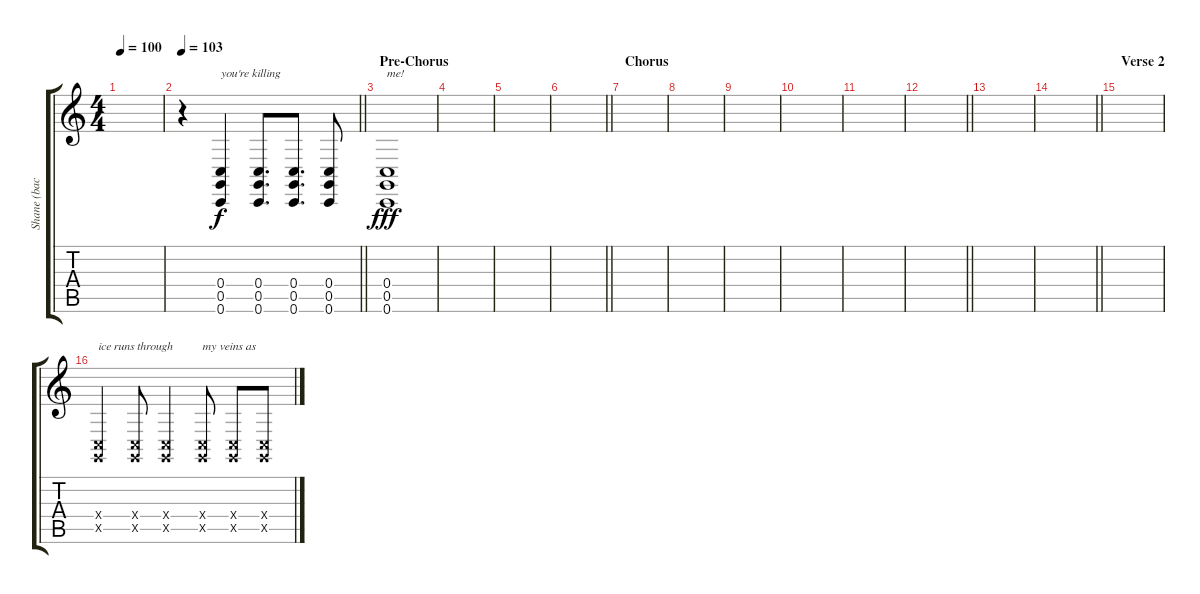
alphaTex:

\track ("Shane (backing screaming)" "Shane (bac") {instrument gunshot}
\staff {score tabs}
\tuning (D4 A3 F3 C3 G2 C2) {hide}
\ts (4 4)
\tempo 100
\clef g2
\ks c
|
\tempo 103
\barLineRight lightlight
r.4 (0.4 0.5 0.6).4{txt "you're killing"} (0.4 0.5 0.6).8{d} (0.4 0.5 0.6).8{d} (0.4 0.5 0.6).8{dy f} |
\section ("" "Pre-Chorus")
(0.4 0.5 0.6).1{txt "me!" dy fff} |
|
|
\barLineRight lightlight
|
\section ("" "Chorus")
|
|
|
|
|
\barLineRight lightlight
|
|
\barLineRight lightlight
|
\section ("" "Verse 2")
|
(0.4{x} 0.5{x}).4{txt "ice runs through"} (0.4{x} 0.5{x}).8 (0.4{x} 0.5{x}).4 (0.4{x} 0.5{x}).8{txt "my veins as"} (0.4{x} 0.5{x}).8 (0.4{x} 0.5{x}).8
